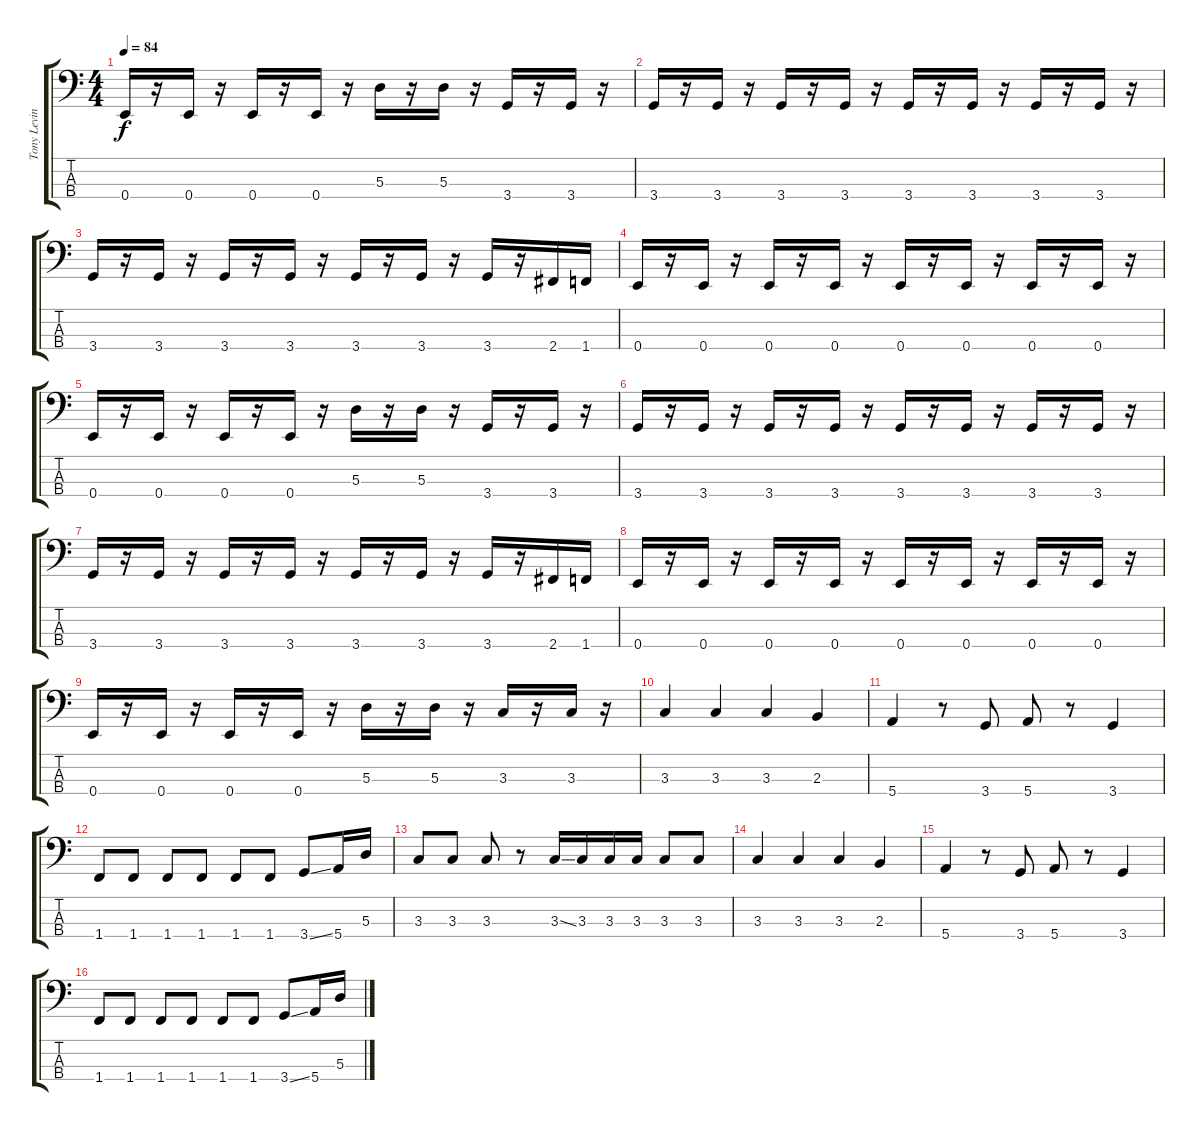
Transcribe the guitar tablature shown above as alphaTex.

\track ("Tony Levin" "Tony Levin") {instrument electricbassfinger}
\staff {score tabs}
\tuning (G2 D2 A1 E1) {hide}
\ts (4 4)
\tempo 84
\clef f4
\ks c
0.4.16{dy f} r.16 0.4.16 r.16 0.4.16 r.16 0.4.16 r.16 5.3.16 r.16 5.3.16 r.16 3.4.16 r.16 3.4.16 r.16 |
3.4.16 r.16 3.4.16 r.16 3.4.16 r.16 3.4.16 r.16 3.4.16 r.16 3.4.16 r.16 3.4.16 r.16 3.4.16 r.16 |
3.4.16 r.16 3.4.16 r.16 3.4.16 r.16 3.4.16 r.16 3.4.16 r.16 3.4.16 r.16 3.4.16 r.16 2.4.16 1.4.16 |
0.4.16 r.16 0.4.16 r.16 0.4.16 r.16 0.4.16 r.16 0.4.16 r.16 0.4.16 r.16 0.4.16 r.16 0.4.16 r.16 |
0.4.16 r.16 0.4.16 r.16 0.4.16 r.16 0.4.16 r.16 5.3.16 r.16 5.3.16 r.16 3.4.16 r.16 3.4.16 r.16 |
3.4.16 r.16 3.4.16 r.16 3.4.16 r.16 3.4.16 r.16 3.4.16 r.16 3.4.16 r.16 3.4.16 r.16 3.4.16 r.16 |
3.4.16 r.16 3.4.16 r.16 3.4.16 r.16 3.4.16 r.16 3.4.16 r.16 3.4.16 r.16 3.4.16 r.16 2.4.16 1.4.16 |
0.4.16 r.16 0.4.16 r.16 0.4.16 r.16 0.4.16 r.16 0.4.16 r.16 0.4.16 r.16 0.4.16 r.16 0.4.16 r.16 |
0.4.16 r.16 0.4.16 r.16 0.4.16 r.16 0.4.16 r.16 5.3.16 r.16 5.3.16 r.16 3.3.16 r.16 3.3.16 r.16 |
3.3.4 3.3.4 3.3.4 2.3.4 |
5.4.4 r.8 3.4.8 5.4.8 r.8 3.4.4 |
1.4.8 1.4.8 1.4.8 1.4.8 1.4.8 1.4.8 3.4{ss}.8 5.4.16 5.3.16 |
3.3.8 3.3.8 3.3.8 r.8 3.3{ss}.16 3.3.16 3.3.16 3.3.16 3.3.8 3.3.8 |
3.3.4 3.3.4 3.3.4 2.3.4 |
5.4.4 r.8 3.4.8 5.4.8 r.8 3.4.4 |
1.4.8 1.4.8 1.4.8 1.4.8 1.4.8 1.4.8 3.4{ss}.8 5.4.16 5.3.16
